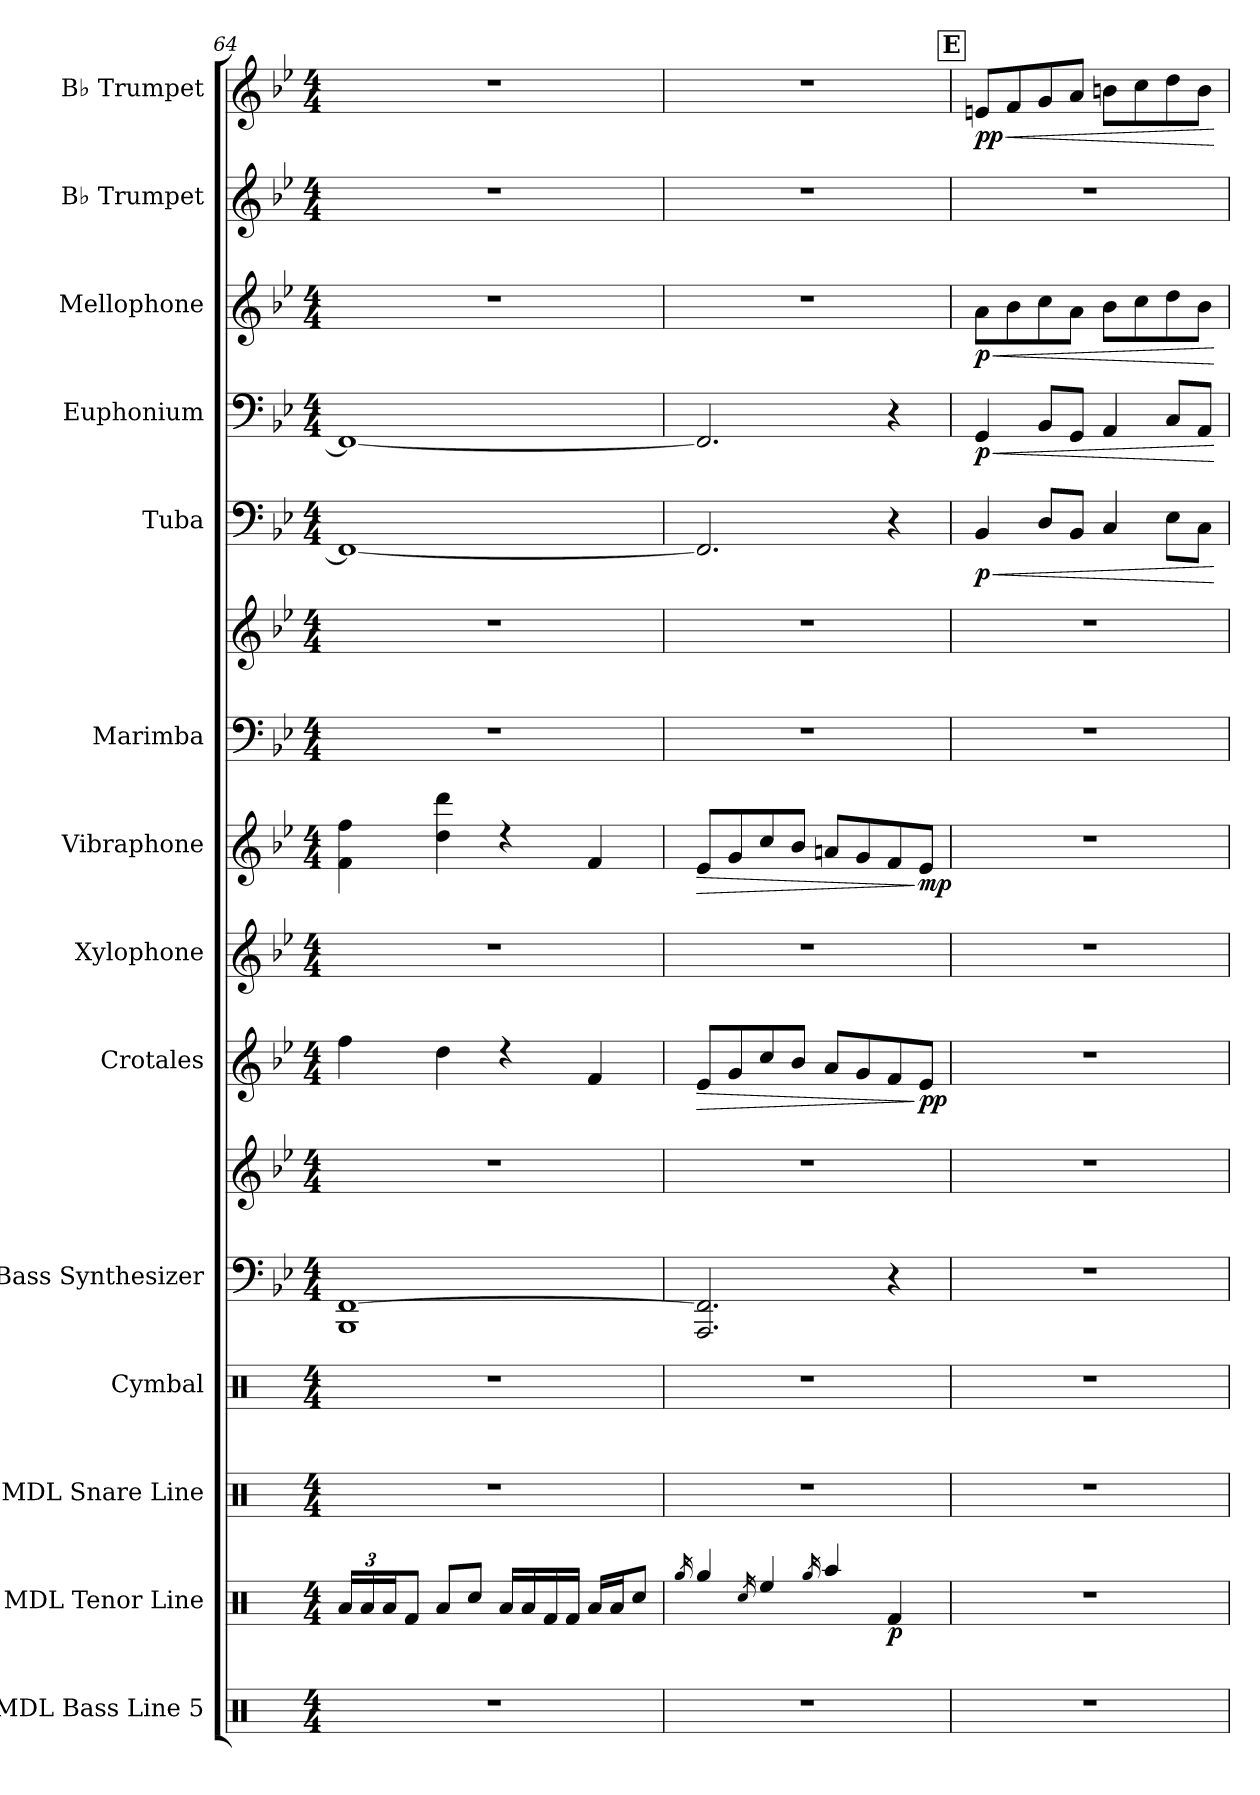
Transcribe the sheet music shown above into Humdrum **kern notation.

**kern	**kern	**dynam	**kern	**kern	**kern	**kern	**kern	**dynam	**kern	**kern	**dynam	**kern	**kern	**kern	**dynam	**kern	**dynam	**kern	**dynam	**kern	**kern	**dynam
*part14	*part13	*part13	*part12	*part11	*part10	*part10	*part9	*part9	*part8	*part7	*part7	*part6	*part6	*part5	*part5	*part4	*part4	*part3	*part3	*part2	*part1	*part1
*staff16	*staff15	*staff15	*staff14	*staff13	*staff12	*staff11	*staff10	*staff10	*staff9	*staff8	*staff8	*staff7	*staff6	*staff5	*staff5	*staff4	*staff4	*staff3	*staff3	*staff2	*staff1	*staff1
*I"MDL Bass Line 5	*I"MDL Tenor Line	*	*I"MDL Snare Line	*I"Cymbal	*I"Bass Synthesizer	*	*I"Crotales	*	*I"Xylophone	*I"Vibraphone	*	*I"Marimba	*	*I"Tuba	*	*I"Euphonium	*	*I"Mellophone	*	*I"B♭ Trumpet	*I"B♭ Trumpet	*
*I'B. L.	*I'T. L.	*	*I'S. L.	*I'Cym.	*I'Synth.	*	*I'Crot.	*	*I'Xyl.	*I'Vib.	*	*I'Mrm.	*	*I'Tba.	*	*I'Euph.	*	*I'Mello.	*	*I'B♭ Tpt.	*I'B♭ Tpt.	*
*clefX	*clefX	*	*clefX	*clefX	*clefF4	*clefG2	*clefG2	*	*clefG2	*clefG2	*	*clefF4	*clefG2	*clefF4	*	*clefF4	*	*clefG2	*	*clefG2	*clefG2	*
*	*	*	*	*	*	*	*ITrd-14c-24	*	*ITrd-7c-12	*	*	*	*	*	*	*	*	*ITrd4c7	*	*ITrd1c2	*ITrd1c2	*
*k[]	*k[]	*	*k[]	*k[]	*k[b-e-]	*k[b-e-]	*k[b-e-]	*	*k[b-e-]	*k[b-e-]	*	*k[b-e-]	*k[b-e-]	*k[b-e-]	*	*k[b-e-]	*	*k[b-e-a-]	*	*k[b-e-a-d-]	*k[b-e-a-d-]	*
*M4/4	*M4/4	*	*M4/4	*M4/4	*M4/4	*M4/4	*M4/4	*	*M4/4	*M4/4	*	*M4/4	*M4/4	*M4/4	*	*M4/4	*	*M4/4	*	*M4/4	*M4/4	*
*	*Xbrackettup	*	*	*	*	*	*	*	*	*	*	*	*	*	*	*	*	*	*	*	*	*
=64	=64	=64	=64	=64	=64	=64	=64	=64	=64	=64	=64	=64	=64	=64	=64	=64	=64	=64	=64	=64	=64	=64
1r	24Ra/LL	.	1r	1r	1BBB- [1FF	1r	4ffff\	.	1r	4f\ 4ff\	.	1r	1r	1FF_	.	1FF_	.	1r	.	1r	1r	.
.	24Ra/	.	.	.	.	.	.	.	.	.	.	.	.	.	.	.	.	.	.	.	.	.
.	24Ra/J	.	.	.	.	.	.	.	.	.	.	.	.	.	.	.	.	.	.	.	.	.
.	8Rf/J	.	.	.	.	.	.	.	.	.	.	.	.	.	.	.	.	.	.	.	.	.
.	8Ra/L	.	.	.	.	.	4dddd\	.	.	4dd\ 4ddd\	.	.	.	.	.	.	.	.	.	.	.	.
.	8Rcc/J	.	.	.	.	.	.	.	.	.	.	.	.	.	.	.	.	.	.	.	.	.
.	16Ra/LL	.	.	.	.	.	4rdd	.	.	4rdd	.	.	.	.	.	.	.	.	.	.	.	.
.	16Ra/	.	.	.	.	.	.	.	.	.	.	.	.	.	.	.	.	.	.	.	.	.
.	16Rf/	.	.	.	.	.	.	.	.	.	.	.	.	.	.	.	.	.	.	.	.	.
.	16Rf/JJ	.	.	.	.	.	.	.	.	.	.	.	.	.	.	.	.	.	.	.	.	.
.	16Ra/LL	.	.	.	.	.	4fff/	.	.	4f/	.	.	.	.	.	.	.	.	.	.	.	.
.	16Ra/J	.	.	.	.	.	.	.	.	.	.	.	.	.	.	.	.	.	.	.	.	.
.	8Rcc/J	.	.	.	.	.	.	.	.	.	.	.	.	.	.	.	.	.	.	.	.	.
=65	=65	=65	=65	=65	=65	=65	=65	=65	=65	=65	=65	=65	=65	=65	=65	=65	=65	=65	=65	=65	=65	=65
.	16qRgg/	.	.	.	.	.	.	.	.	.	.	.	.	.	.	.	.	.	.	.	.	.
!	!	!	!	!	!	!	!	!LO:HP:b	!	!	!LO:HP:b	!	!	!	!	!	!	!	!	!	!	!
1r	4Rgg/	.	1r	1r	2.AAA/ 2.FF/]	1r	8eee-/L	>	1r	8e-/L	>	1r	1r	2.FF/]	.	2.FF/]	.	1r	.	1r	1r	.
.	.	.	.	.	.	.	8ggg/	.	.	8g/	.	.	.	.	.	.	.	.	.	.	.	.
.	16qRcc/	.	.	.	.	.	.	.	.	.	.	.	.	.	.	.	.	.	.	.	.	.
.	4Ree/	.	.	.	.	.	8cccc/	.	.	8cc/	.	.	.	.	.	.	.	.	.	.	.	.
.	.	.	.	.	.	.	8bbb-/J	.	.	8b-/J	.	.	.	.	.	.	.	.	.	.	.	.
.	16qRgg/	.	.	.	.	.	.	.	.	.	.	.	.	.	.	.	.	.	.	.	.	.
.	4Raa/	.	.	.	.	.	8aaa/L	.	.	8an/L	.	.	.	.	.	.	.	.	.	.	.	.
.	.	.	.	.	.	.	8ggg/	.	.	8g/	.	.	.	.	.	.	.	.	.	.	.	.
!	!	!LO:DY:b	!	!	!	!	!	!	!	!	!	!	!	!	!	!	!	!	!	!	!	!
.	4Rf/	p	.	.	4r	.	8fff/	.	.	8f/	.	.	.	4r	.	4r	.	.	.	.	.	.
!	!	!	!	!	!	!	!	!LO:DY:n=1:b	!	!	!LO:DY:n=1:b	!	!	!	!	!	!	!	!	!	!	!
.	.	.	.	.	.	.	8eee-/J	] pp	.	8e-/J	] mp	.	.	.	.	.	.	.	.	.	.	.
!!LO:REH:place=s1:a:B:fs=14:t=E
=66	=66	=66	=66	=66	=66	=66	=66	=66	=66	=66	=66	=66	=66	=66	=66	=66	=66	=66	=66	=66	=66	=66
!	!	!	!	!	!	!	!	!	!	!	!	!	!	!	!LO:HP:b	!	!LO:HP:b	!	!LO:HP:b	!	!	!LO:HP:b
!	!	!	!	!	!	!	!	!	!	!	!	!	!	!	!LO:DY:n=1:b	!	!LO:DY:n=1:b	!	!LO:DY:n=1:b	!	!	!LO:DY:n=1:b
1r	1r	.	1r	1r	1r	1r	1r	.	1r	1r	.	1r	1r	4BB-/	< p	4GG/	< p	8d\L	< p	1r	8dn/L	< pp
.	.	.	.	.	.	.	.	.	.	.	.	.	.	.	.	.	.	8e-\	.	.	8e-/	.
.	.	.	.	.	.	.	.	.	.	.	.	.	.	8D/L	.	8BB-/L	.	8f\	.	.	8f/	.
.	.	.	.	.	.	.	.	.	.	.	.	.	.	8BB-/J	.	8GG/J	.	8d\J	.	.	8g/J	.
.	.	.	.	.	.	.	.	.	.	.	.	.	.	4C/	.	4AA/	.	8e-\L	.	.	8an\L	.
.	.	.	.	.	.	.	.	.	.	.	.	.	.	.	.	.	.	8f\	.	.	8b-\	.
.	.	.	.	.	.	.	.	.	.	.	.	.	.	8E-\L	.	8C/L	.	8g\	.	.	8cc\	.
.	.	.	.	.	.	.	.	.	.	.	.	.	.	8C\J	.	8AA/J	.	8e-\J	.	.	8a\J	.
.	.	.	.	.	.	.	.	.	.	.	.	.	.	.	[	.	[	.	[	.	.	[
=	=	=	=	=	=	=	=	=	=	=	=	=	=	=	=	=	=	=	=	=	=	=
*-	*-	*-	*-	*-	*-	*-	*-	*-	*-	*-	*-	*-	*-	*-	*-	*-	*-	*-	*-	*-	*-	*-
